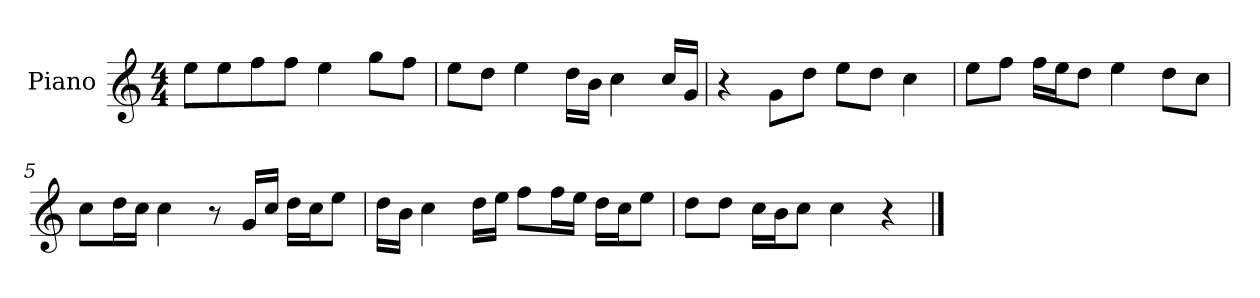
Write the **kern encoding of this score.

**kern
*part1
*staff1
*I"Piano
*I'P-no
*clefG2
*k[]
*M4/4
*MM90
=1
8ee\L
8ee\
8ff\
8ff\J
4ee\
8gg\L
8ff\J
=2
8ee\L
8dd\J
4ee\
16dd\LL
16b\JJ
4cc\
16cc/LL
16g/JJ
=3
4r
8g\L
8dd\J
8ee\L
8dd\J
4cc\
=4
8ee\L
8ff\J
16ff\LL
16ee\J
8dd\J
4ee\
8dd\L
8cc\J
=5
8cc\L
16dd\L
16cc\JJ
4cc\
8r
16g/LL
16cc/JJ
16dd\LL
16cc\J
8ee\J
!!LO:LB:g=z
=6
16dd\LL
16b\JJ
4cc\
16dd\LL
16ee\JJ
8ff\L
16ff\L
16ee\JJ
16dd\LL
16cc\J
8ee\J
=7
8dd\L
8dd\J
16cc\LL
16b\J
8cc\J
4cc\
4r
==
*-
